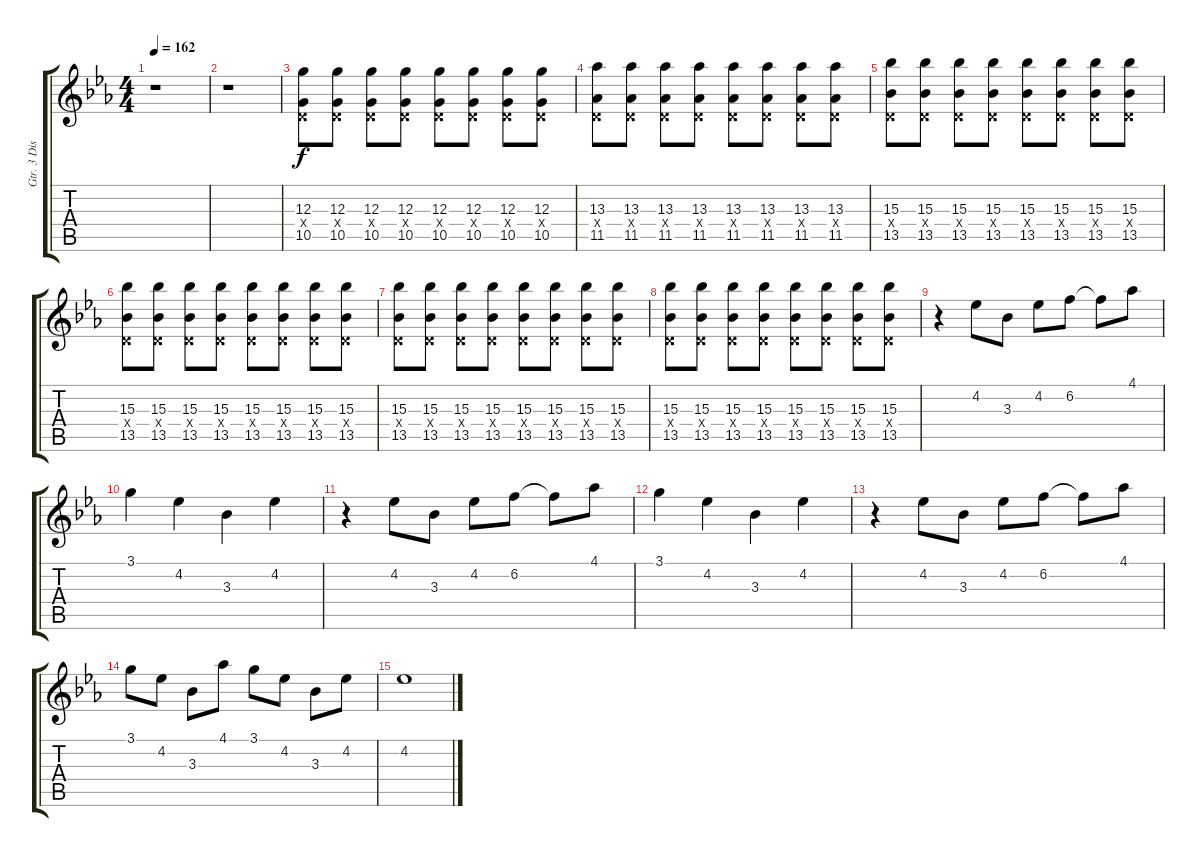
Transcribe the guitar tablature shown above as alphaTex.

\track ("Gtr. 3 Distortion" "Gtr. 3 Dis") {instrument distortionguitar}
\staff {score tabs}
\tuning (E4 B3 G3 D3 A2 D2) {hide}
\ts (4 4)
\tempo 162
\clef g2
\ks eb
r.1{dy ff} |
r.1 |
(12.3 0.4{x} 10.5).8{dy f} (12.3 0.4{x} 10.5).8 (12.3 0.4{x} 10.5).8 (12.3 0.4{x} 10.5).8 (12.3 0.4{x} 10.5).8 (12.3 0.4{x} 10.5).8 (12.3 0.4{x} 10.5).8 (12.3 0.4{x} 10.5).8 |
(13.3 0.4{x} 11.5).8 (13.3 0.4{x} 11.5).8 (13.3 0.4{x} 11.5).8 (13.3 0.4{x} 11.5).8 (13.3 0.4{x} 11.5).8 (13.3 0.4{x} 11.5).8 (13.3 0.4{x} 11.5).8 (13.3 0.4{x} 11.5).8 |
(15.3 0.4{x} 13.5).8 (15.3 0.4{x} 13.5).8 (15.3 0.4{x} 13.5).8 (15.3 0.4{x} 13.5).8 (15.3 0.4{x} 13.5).8 (15.3 0.4{x} 13.5).8 (15.3 0.4{x} 13.5).8 (15.3 0.4{x} 13.5).8 |
(15.3 0.4{x} 13.5).8 (15.3 0.4{x} 13.5).8 (15.3 0.4{x} 13.5).8 (15.3 0.4{x} 13.5).8 (15.3 0.4{x} 13.5).8 (15.3 0.4{x} 13.5).8 (15.3 0.4{x} 13.5).8 (15.3 0.4{x} 13.5).8 |
(15.3 0.4{x} 13.5).8 (15.3 0.4{x} 13.5).8 (15.3 0.4{x} 13.5).8 (15.3 0.4{x} 13.5).8 (15.3 0.4{x} 13.5).8 (15.3 0.4{x} 13.5).8 (15.3 0.4{x} 13.5).8 (15.3 0.4{x} 13.5).8 |
(15.3 0.4{x} 13.5).8 (15.3 0.4{x} 13.5).8 (15.3 0.4{x} 13.5).8 (15.3 0.4{x} 13.5).8 (15.3 0.4{x} 13.5).8 (15.3 0.4{x} 13.5).8 (15.3 0.4{x} 13.5).8 (15.3 0.4{x} 13.5).8 |
r.4 4.2.8 3.3.8 4.2.8 6.2.8 6.2{t}.8 4.1.8 |
3.1.4 4.2.4 3.3.4 4.2.4 |
r.4 4.2.8 3.3.8 4.2.8 6.2.8 6.2{t}.8 4.1.8 |
3.1.4 4.2.4 3.3.4 4.2.4 |
r.4 4.2.8 3.3.8 4.2.8 6.2.8 6.2{t}.8 4.1.8 |
3.1.8 4.2.8 3.3.8 4.1.8 3.1.8 4.2.8 3.3.8 4.2.8 |
4.2.1
